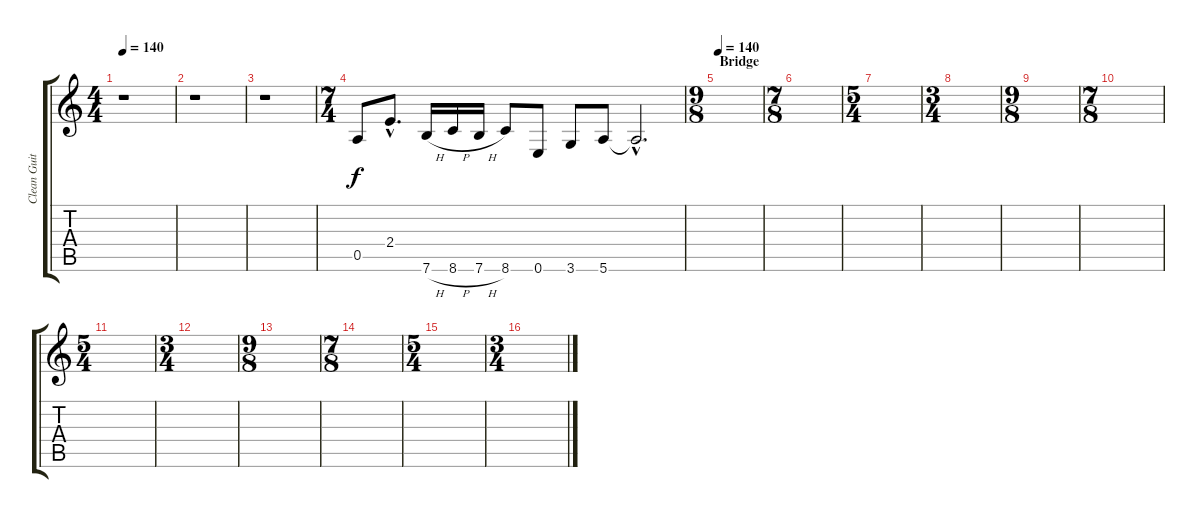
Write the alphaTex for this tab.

\track ("Clean Guitar 2" "Clean Guit") {instrument electricguitarjazz}
\staff {score tabs}
\tuning (E4 B3 G3 D3 A2 E2) {hide}
\ts (4 4)
\tempo 140
\clef g2
\ks c
r.1{dy f} |
r.1 |
r.1 |
\ts (7 4)
0.5.8 2.4{hac}.8{d} 7.6{h}.16 8.6{h}.16 7.6{h}.16 8.6.8 0.6.8 3.6.8 5.6.8 5.6{hac t}.2{d} |
\ts (9 8)
\section ("" "Bridge")
\tempo 140
|
\ts (7 8)
|
\ts (5 4)
|
\ts (3 4)
|
\ts (9 8)
|
\ts (7 8)
|
\ts (5 4)
|
\ts (3 4)
|
\ts (9 8)
|
\ts (7 8)
|
\ts (5 4)
|
\ts (3 4)
